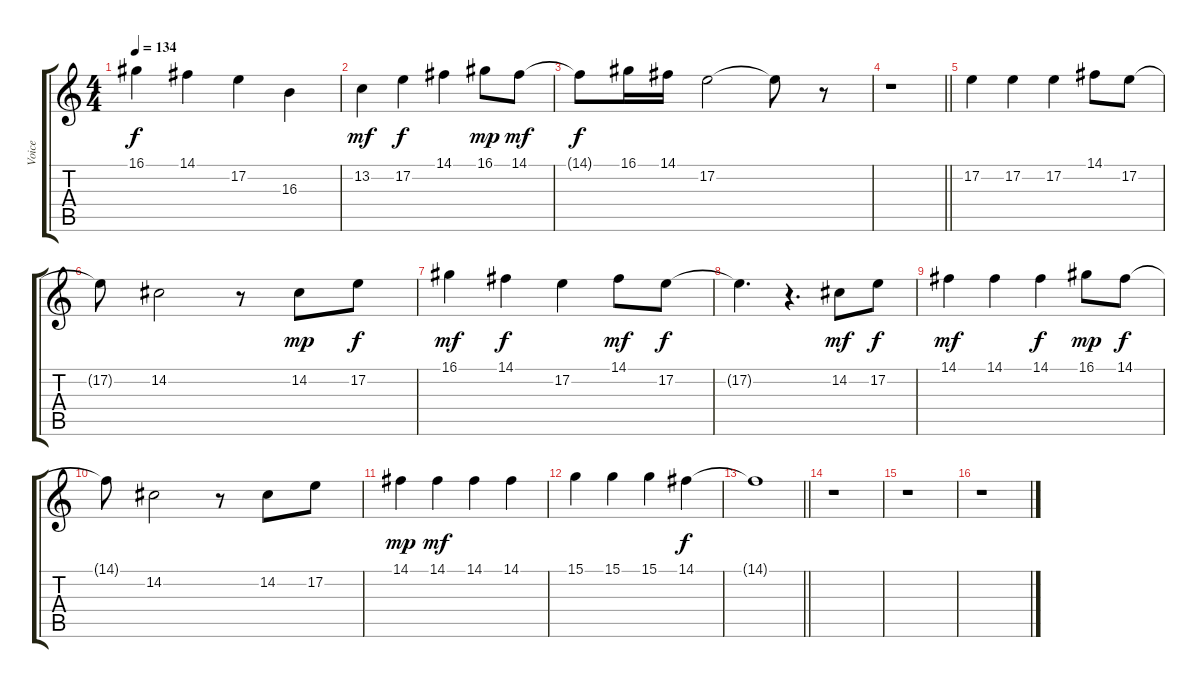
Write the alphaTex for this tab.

\track ("Voice" "Voice") {instrument sopranosax}
\staff {score tabs}
\tuning (E4 B3 G3 D3 A2 E2) {hide}
\ts (4 4)
\tempo 134
\clef g2
\ks c
16.1.4{dy f} 14.1.4 17.2.4 16.3.4 |
13.2.4{dy mf} 17.2.4{dy f} 14.1.4 16.1.8{dy mp} 14.1.8{dy mf} |
14.1{t}.8{dy f} 16.1.16 14.1.16 17.2.2 17.2{t}.8 r.8 |
\barLineRight lightlight
r.1 |
17.2.4 17.2.4 17.2.4 14.1.8 17.2.8 |
17.2{t}.8 14.2.2 r.8 14.2.8{dy mp} 17.2.8{dy f} |
16.1.4{dy mf} 14.1.4{dy f} 17.2.4 14.1.8{dy mf} 17.2.8{dy f} |
17.2{t}.4{d} r.4{d} 14.2.8{dy mf} 17.2.8{dy f} |
14.1.4{dy mf} 14.1.4 14.1.4{dy f} 16.1.8{dy mp} 14.1.8{dy f} |
14.1{t}.8 14.2.2 r.8 14.2.8 17.2.8 |
14.1.4{dy mp} 14.1.4{dy mf} 14.1.4 14.1.4 |
15.1.4 15.1.4 15.1.4 14.1.4{dy f} |
\barLineRight lightlight
14.1{t}.1 |
r.1 |
r.1 |
r.1
